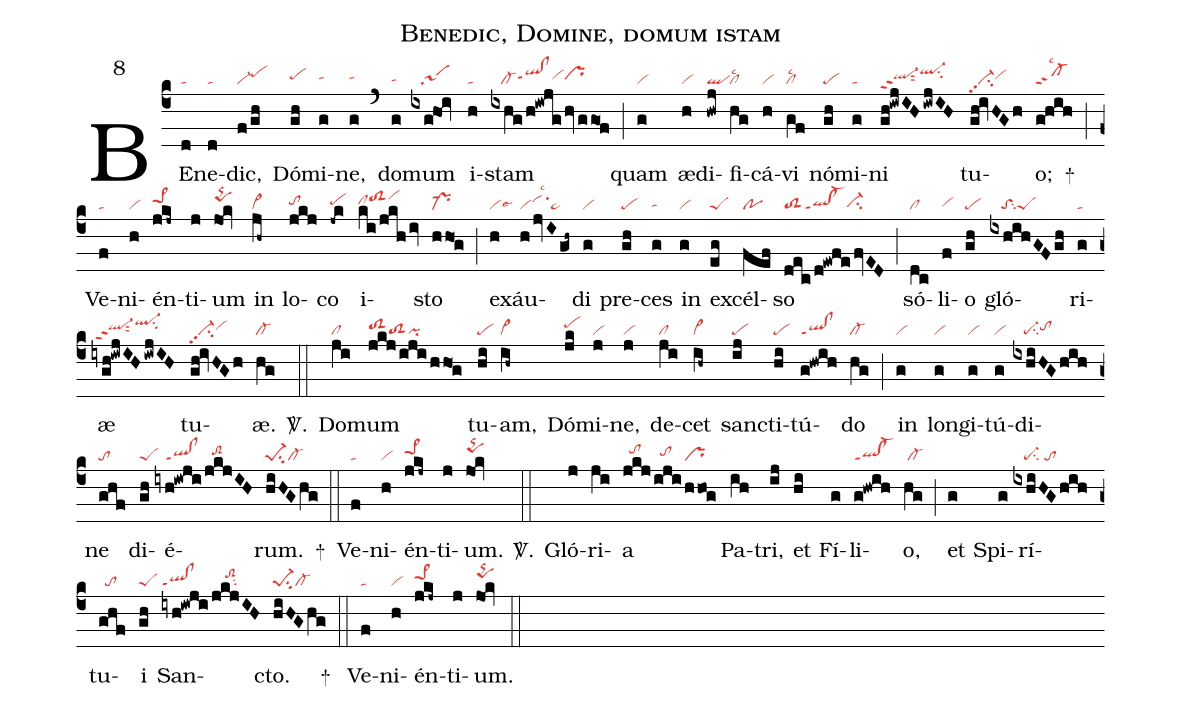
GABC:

name: Benedic, Domine, domum istam;
mode: 8;
nabc-lines: 1;
%%
(c4)
BE(d|ta)ne(d|ta)dic,(f/gh|vi-pehi) Dó(gh|pehh)mi(g|tahh)ne,(g|tahh) (`)
do(g|tahg)mum(ixghOi|///sa1) i(h|ta)stam(ixhg/h!iwjg/hvggo1!f|///cl-qlhh!clhhppt1vihhprhh) (;)
quam(g|vi) æ(h|vi)di(hwj|ql)fi(hg|cllsc2)cá(h|vi)vi(gf|cllsc2) nó(gh|pe)mi(g|ta)ni(gh!iwjIHiwjIH|ql-hhppt2sut2ql-hjsu2) tu(gh!ivHGh|vi-pp2su2vihh)o;(g!hih|cl-ppt2lsc2) +(;)
Ve(f|ta)ni(h|vi)én(jkj~|pe>1hi)ti(j)um(jo1!kv|pqShi) in(jh~|vi>) lo(jkj|tohh)co(-jk|pehh) i(ki/jkh/iv|clhhtoS2hivihj)sto(hho1!g|pr-) (;)
e(h|vilse6)xáu(h/jvIgh~|vivihilsc3su1ta>)di(g|vi) pre(gh|pe)ces(g|tahg) in(g|vi) e(eg|peS)xcél(fef|po)so(dec/d!ewfe/fvED|toS2ql!cl-ppt1ci-hg) (;)
só(dc|cl)li(f|vihg)o(gh|pe) gló(ixhihGFgh|///toSsu2peS)ri(g|ta)æ(iygh!iwjIHiwjIH|/ql-hhppt2sut2ql-hjsu2) tu(gh!ivHGh|vi-pp2su2vihh)æ.(hg|cl-) <sp>V/</sp>.(::)
Do(ji|cl)mum(jkj/iji/hho1!g|toS2hhtoS2pi) tu(hi|pe)am,(ih~|vi>) Dó(jk|pehi)mi(j|vi)ne,(j|vi) de(ji|cl)cet(ih~|vi>) san(ij|pe)cti(hi|pe)tú(g!hwih|ql!clppt1)do(hg|cl-) (;)
in(g|vi) lon(g|vi)gi(g|vi)tú(g|vi)di(ixhiHGhih|///pe-su2tohh)ne(ghf|to) di(gh|peS)é(iyh!iwji/jkjIH|///ql!clppt1///toS2hhsu2)rum.(hiHGhg|pe-1su2cl-) +(::)
Ve(f|ta)ni(h|vi)én(jkj~|pe>1hi)ti(j)um.(jo1!kv|pqShi) <sp>V/</sp>.(::)
Gló(j)ri(ji)a(jkj|//tohi|/iji|//tohh|/hhog|pr) Pa(ih)tri,(ij) et(hi) Fí(g)li(g!hwih|ql!cl-ppt1)o,(hg|/cl-) (;)
et(g) Spi(g)rí(ixhiHGhih|///pe-su2/to)tu(ghf|//to)i(gh|peS) San(iyh!iwji|ql!clppt1|/jkjIH|////toS2hisu2)cto.(hiHGhg|pe-1su2cl-) +(::)
Ve(f|ta)ni(h|vi)én(jkj~|pe>1hi)ti(j)um.(jo1!kv|pqShi) (::)
